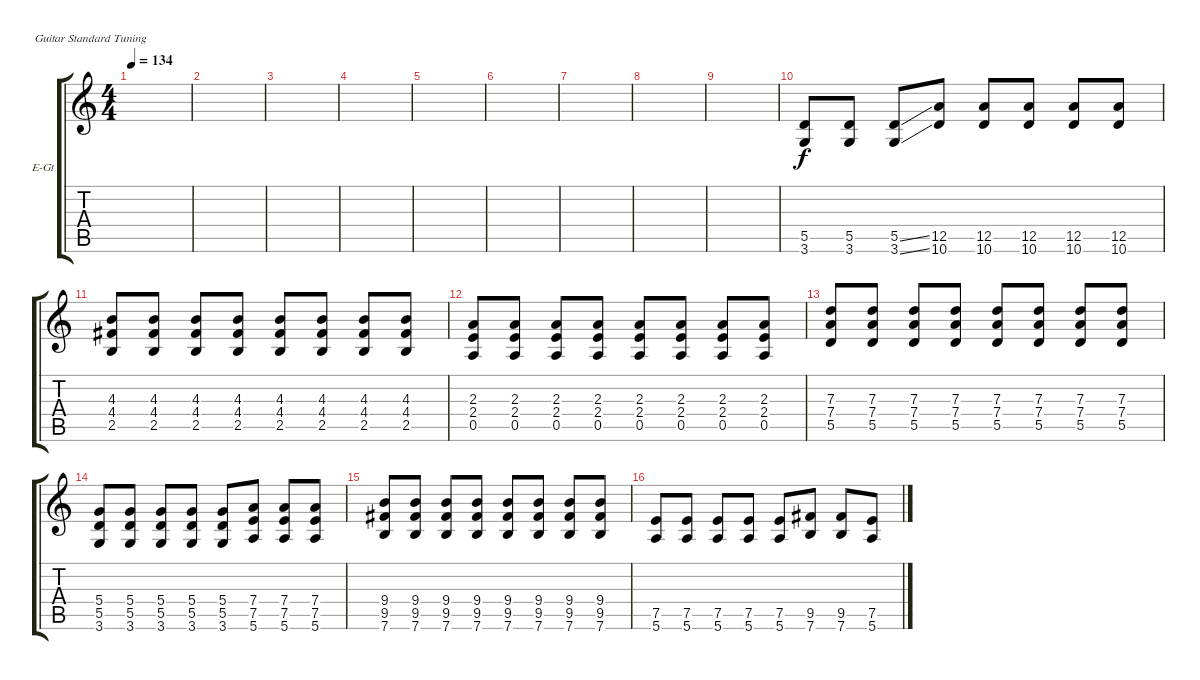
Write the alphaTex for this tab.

\defaultSystemsLayout 4
\bracketExtendMode groupsimilarinstruments
\firstSystemTrackNameOrientation horizontal
\otherSystemsTrackNameOrientation horizontal
\track ("Electric Guitar" "E-Gt") {instrument distortionguitar}
\staff {score tabs}
\tuning (E4 B3 G3 D3 A2 E2)
\ts (4 4)
\tempo 134
\clef g2
\ks c
|
|
|
|
|
|
|
|
|
(3.6 5.5).8 (3.6 5.5).8 (3.6{ss} 5.5{ss}).8 (12.5 10.6).8 (12.5 10.6).8 (12.5 10.6).8 (12.5 10.6).8 (12.5 10.6).8 |
(2.5 4.4 4.3).8 (2.5 4.4 4.3).8 (2.5 4.4 4.3).8 (2.5 4.4 4.3).8 (2.5 4.4 4.3).8 (2.5 4.4 4.3).8 (2.5 4.4 4.3).8 (2.5 4.4 4.3).8 |
(0.5 2.4 2.3).8 (0.5 2.4 2.3).8 (0.5 2.4 2.3).8 (0.5 2.4 2.3).8 (0.5 2.4 2.3).8 (0.5 2.4 2.3).8 (0.5 2.4 2.3).8 (0.5 2.4 2.3).8 |
(7.3 7.4 5.5).8 (7.3 7.4 5.5).8 (7.3 7.4 5.5).8 (7.3 7.4 5.5).8 (7.3 7.4 5.5).8 (7.3 7.4 5.5).8 (7.3 7.4 5.5).8 (7.3 7.4 5.5).8 |
(3.6 5.5 5.4).8 (3.6 5.5 5.4).8 (3.6 5.5 5.4).8 (3.6 5.5 5.4).8 (3.6 5.5 5.4).8 (5.6 7.5 7.4).8 (5.6 7.5 7.4).8 (5.6 7.5 7.4).8 |
(7.6 9.5 9.4).8 (7.6 9.5 9.4).8 (7.6 9.5 9.4).8 (7.6 9.5 9.4).8 (7.6 9.5 9.4).8 (7.6 9.5 9.4).8 (7.6 9.5 9.4).8 (7.6 9.5 9.4).8 |
(5.6 7.5).8 (5.6 7.5).8 (5.6 7.5).8 (5.6 7.5).8 (5.6 7.5).8 (7.6 9.5).8 (7.6 9.5).8 (5.6 7.5).8
